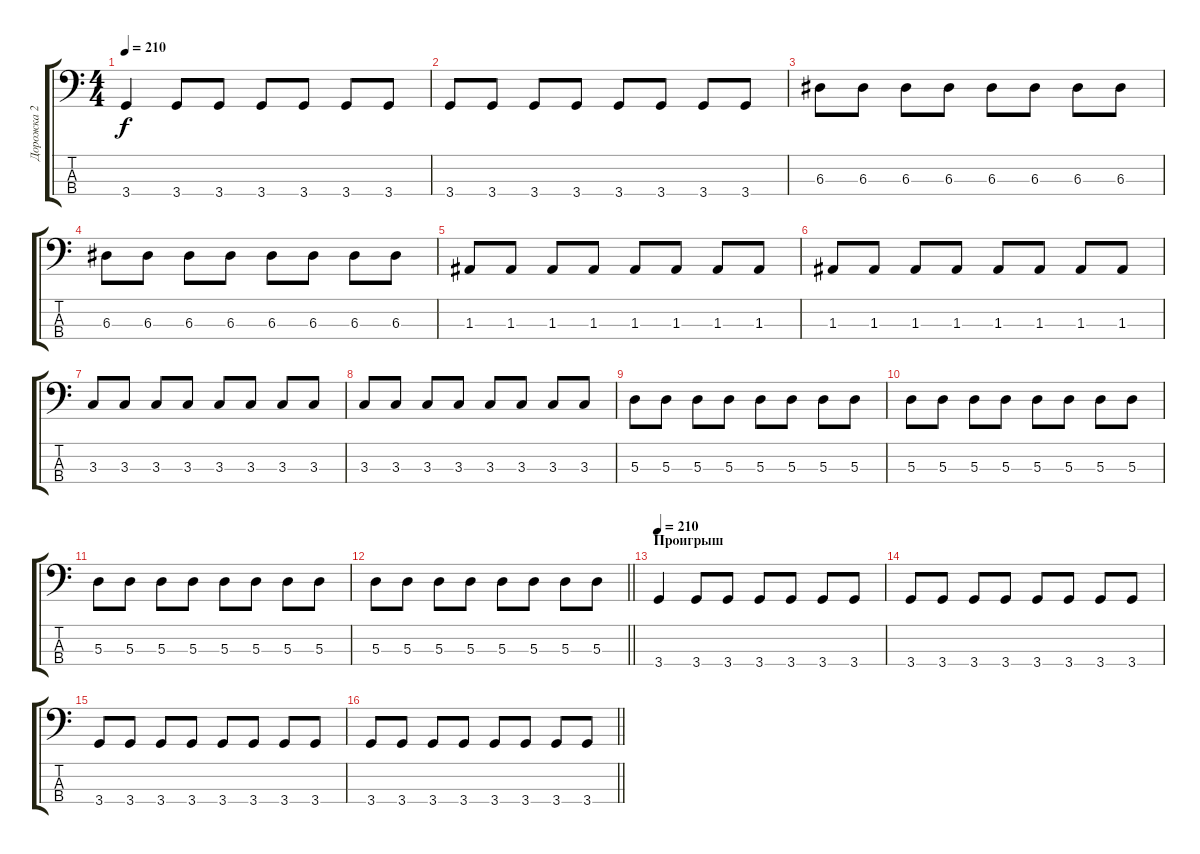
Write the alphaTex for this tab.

\track ("Дорожка 2" "Дорожка 2") {instrument electricbassfinger}
\staff {score tabs}
\tuning (G2 D2 A1 E1) {hide}
\ts (4 4)
\tempo 210
\clef f4
\ks c
3.4.4{dy f} 3.4.8 3.4.8 3.4.8 3.4.8 3.4.8 3.4.8 |
3.4.8 3.4.8 3.4.8 3.4.8 3.4.8 3.4.8 3.4.8 3.4.8 |
6.3.8 6.3.8 6.3.8 6.3.8 6.3.8 6.3.8 6.3.8 6.3.8 |
6.3.8 6.3.8 6.3.8 6.3.8 6.3.8 6.3.8 6.3.8 6.3.8 |
1.3.8 1.3.8 1.3.8 1.3.8 1.3.8 1.3.8 1.3.8 1.3.8 |
1.3.8 1.3.8 1.3.8 1.3.8 1.3.8 1.3.8 1.3.8 1.3.8 |
3.3.8 3.3.8 3.3.8 3.3.8 3.3.8 3.3.8 3.3.8 3.3.8 |
3.3.8 3.3.8 3.3.8 3.3.8 3.3.8 3.3.8 3.3.8 3.3.8 |
5.3.8 5.3.8 5.3.8 5.3.8 5.3.8 5.3.8 5.3.8 5.3.8 |
5.3.8 5.3.8 5.3.8 5.3.8 5.3.8 5.3.8 5.3.8 5.3.8 |
5.3.8 5.3.8 5.3.8 5.3.8 5.3.8 5.3.8 5.3.8 5.3.8 |
\barLineRight lightlight
5.3.8 5.3.8 5.3.8 5.3.8 5.3.8 5.3.8 5.3.8 5.3.8 |
\section ("" "Проигрыш")
\tempo 210
3.4.4 3.4.8 3.4.8 3.4.8 3.4.8 3.4.8 3.4.8 |
3.4.8 3.4.8 3.4.8 3.4.8 3.4.8 3.4.8 3.4.8 3.4.8 |
3.4.8 3.4.8 3.4.8 3.4.8 3.4.8 3.4.8 3.4.8 3.4.8 |
\barLineRight lightlight
3.4.8 3.4.8 3.4.8 3.4.8 3.4.8 3.4.8 3.4.8 3.4.8
